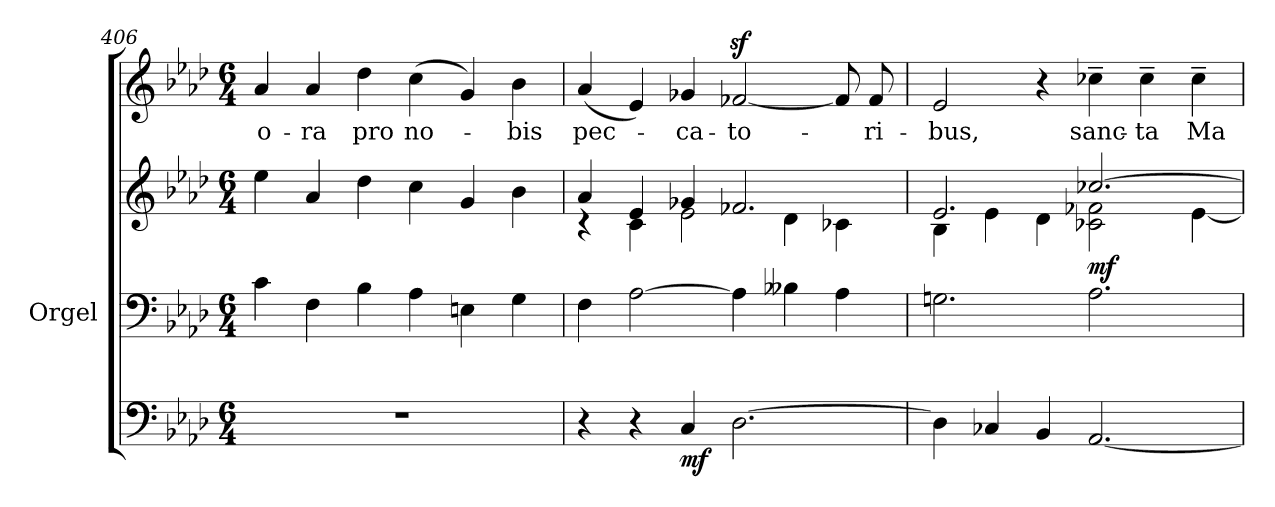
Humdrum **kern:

**kern	**dynam	**kern	**kern	**dynam	**kern	**text
*part3	*part3	*part2	*part2	*part2	*part1	*part1
*staff4	*staff4	*staff3	*staff2	*staff2/3	*staff1	*staff1
*	*	*I"Orgel	*	*	*	*
*	*	*I'Org.	*	*	*	*
*clefF4	*	*clefF4	*clefG2	*	*clefG2	*
*k[b-e-a-d-]	*	*k[b-e-a-d-]	*k[b-e-a-d-]	*	*k[b-e-a-d-]	*
*A-:	*	*A-:	*A-:	*	*A-:	*
*M6/4	*	*M6/4	*M6/4	*	*M6/4	*
=406	=406	=406	=406	=406	=406	=406
!	!	!	!	!	!	!LO:LY:b
1.r	.	4c\	4ee-\	.	4a-/	o-
!	!	!	!	!	!	!LO:LY:b
.	.	4F\	4a-/	.	4a-/	-ra
!	!	!	!	!	!	!LO:LY:b
.	.	4B-\	4dd-\	.	4dd-\	pro
!	!	!	!	!	!	!LO:LY:b
.	.	4A-\	4cc\	.	(>4cc\	no-
.	.	4En\	4g/	.	4g/)	.
!	!	!	!	!	!	!LO:LY:b
.	.	4G\	4b-\	.	4b-\	-bis
!!LO:LB:g=z
=407	=407	=407	=407	=407	=407	=407
*	*	*	*^	*	*	*
!	!	!	!	!	!	!	!LO:LY:b
4r	.	4F\	4a-/	4rc	.	(<4a-/	pec-
4r	.	[2A-\	4e-/	4c\	.	4e-/)	.
!	!LO:DY:b	!	!	!	!	!	!LO:LY:b
4C/	mf	.	4g-X/	2e-\	.	4g-X/	-ca-
!	!	!	!	!	!	!	!LO:LY:b
[2.D-\	.	4A-\]	2.f-X/	.	.	[2f-Xz>/	-to-
.	.	4B--X\	.	4d-\	.	.	.
.	.	4A-\	.	4c-X\	.	8f-/]	.
!	!	!	!	!	!	!	!LO:LY:b
.	.	.	.	.	.	8f-/	-ri-
=408	=408	=408	=408	=408	=408	=408	=408
!	!	!	!	!	!	!	!LO:LY:b
4D-\]	.	2.Gn\	2.e-/	4B-\	.	2e-/	-bus,
4C-X/	.	.	.	4e-\	.	.	.
4BB-/	.	.	.	4d-\	.	4r	.
!	!	!	!	!	!LO:DY:b	!	!LO:LY:b
[2.AA-/	.	2.A-\	[>2.cc-X/	2c-X\ 2f-X\	mf	4cc-X~>\	sanc-
!	!	!	!	!	!	!	!LO:LY:b
.	.	.	.	.	.	4cc-~>\	-ta
!	!	!	!	!	!	!	!LO:LY:b
.	.	.	.	[<4e-\	.	4cc-~>\	Ma-
*	*	*	*v	*v	*	*	*
=	=	=	=	=	=	=
*-	*-	*-	*-	*-	*-	*-
